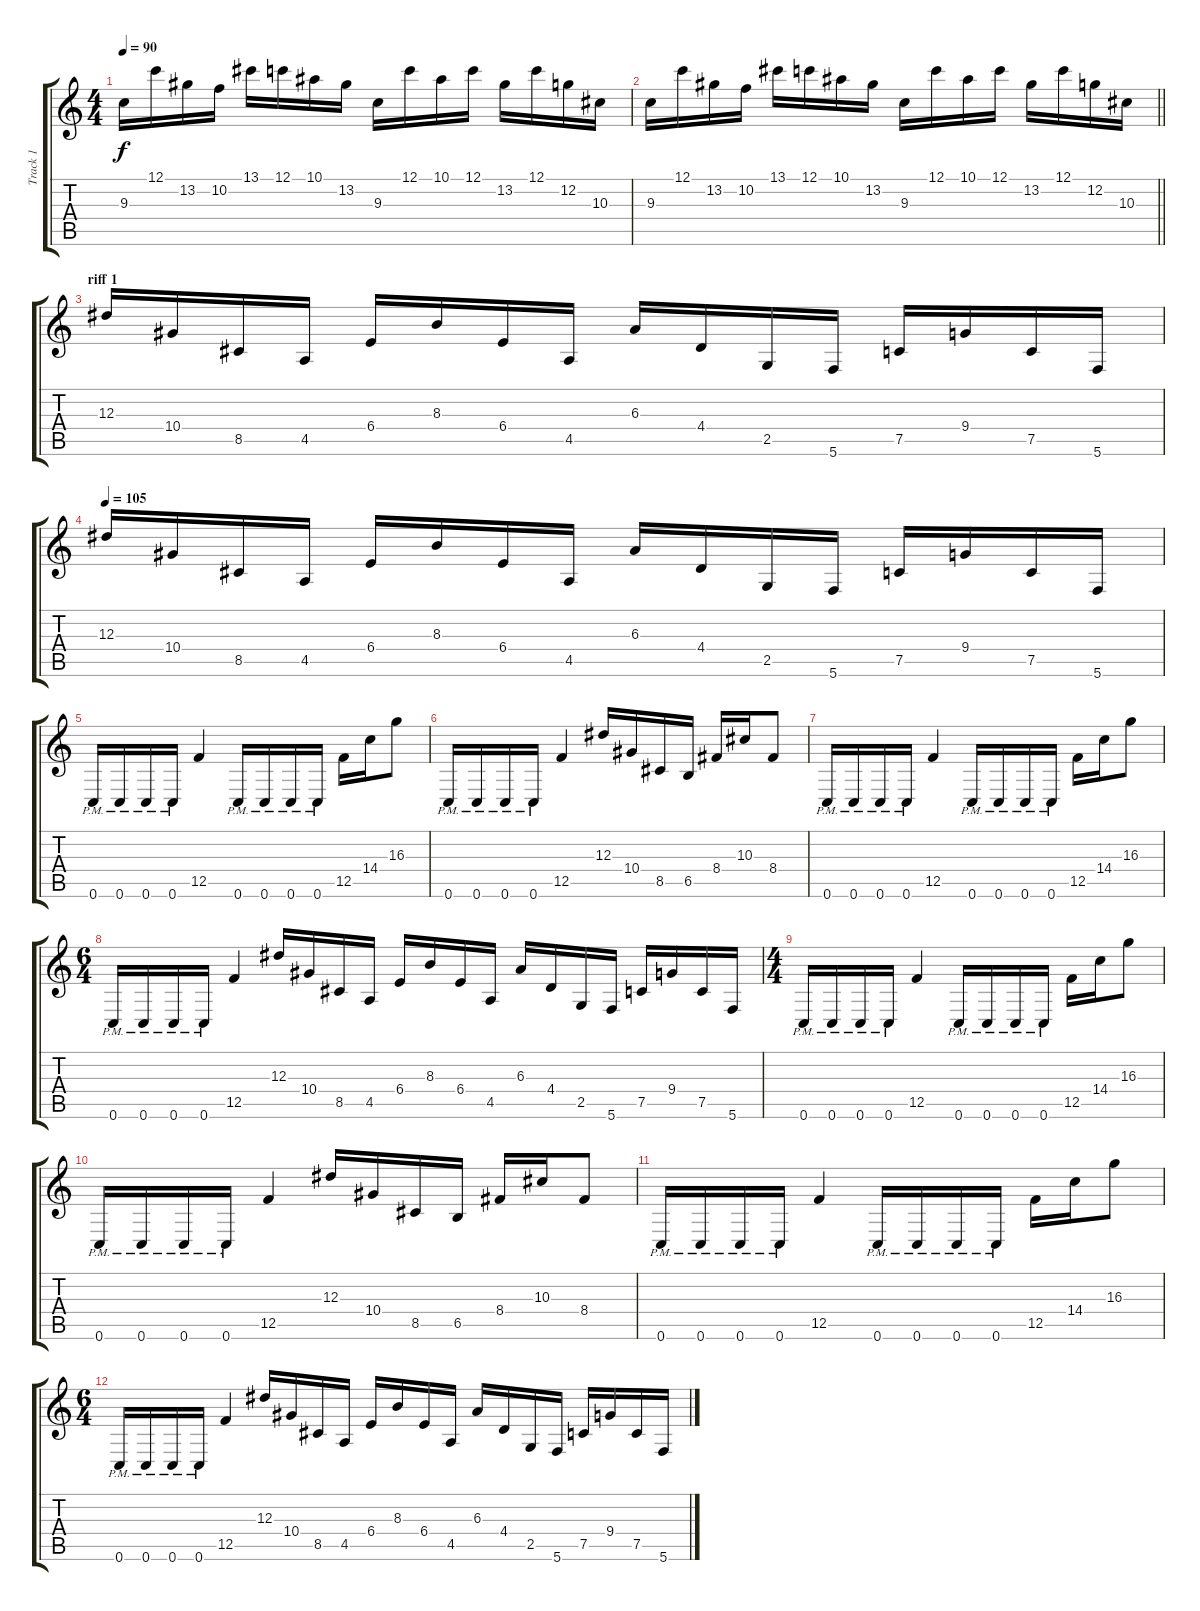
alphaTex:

\track ("Track 1" "Track 1") {instrument distortionguitar}
\staff {score tabs}
\tuning (C4 G3 Eb3 Bb2 F2 C2) {hide}
\ts (4 4)
\tempo 90
\clef g2
\ks c
9.3.16{dy f} 12.1.16 13.2.16 10.2.16 13.1.16 12.1.16 10.1.16 13.2.16 9.3.16 12.1.16 10.1.16 12.1.16 13.2.16 12.1.16 12.2.16 10.3.16 |
\barLineRight lightlight
9.3.16 12.1.16 13.2.16 10.2.16 13.1.16 12.1.16 10.1.16 13.2.16 9.3.16 12.1.16 10.1.16 12.1.16 13.2.16 12.1.16 12.2.16 10.3.16 |
\section ("" "riff 1")
12.3.16 10.4.16 8.5.16 4.5.16 6.4.16 8.3.16 6.4.16 4.5.16 6.3.16 4.4.16 2.5.16 5.6.16 7.5.16 9.4.16 7.5.16 5.6.16 |
\tempo 105
12.3.16 10.4.16 8.5.16 4.5.16 6.4.16 8.3.16 6.4.16 4.5.16 6.3.16 4.4.16 2.5.16 5.6.16 7.5.16 9.4.16 7.5.16 5.6.16 |
0.6{pm}.16 0.6{pm}.16 0.6{pm}.16 0.6{pm}.16 12.5.4 0.6{pm}.16 0.6{pm}.16 0.6{pm}.16 0.6{pm}.16 12.5.16 14.4.16 16.3.8 |
0.6{pm}.16 0.6{pm}.16 0.6{pm}.16 0.6{pm}.16 12.5.4 12.3.16 10.4.16 8.5.16 6.5.16 8.4.16 10.3.16 8.4.8 |
0.6{pm}.16 0.6{pm}.16 0.6{pm}.16 0.6{pm}.16 12.5.4 0.6{pm}.16 0.6{pm}.16 0.6{pm}.16 0.6{pm}.16 12.5.16 14.4.16 16.3.8 |
\ts (6 4)
0.6{pm}.16 0.6{pm}.16 0.6{pm}.16 0.6{pm}.16 12.5.4 12.3.16 10.4.16 8.5.16 4.5.16 6.4.16 8.3.16 6.4.16 4.5.16 6.3.16 4.4.16 2.5.16 5.6.16 7.5.16 9.4.16 7.5.16 5.6.16 |
\ts (4 4)
0.6{pm}.16 0.6{pm}.16 0.6{pm}.16 0.6{pm}.16 12.5.4 0.6{pm}.16 0.6{pm}.16 0.6{pm}.16 0.6{pm}.16 12.5.16 14.4.16 16.3.8 |
0.6{pm}.16 0.6{pm}.16 0.6{pm}.16 0.6{pm}.16 12.5.4 12.3.16 10.4.16 8.5.16 6.5.16 8.4.16 10.3.16 8.4.8 |
0.6{pm}.16 0.6{pm}.16 0.6{pm}.16 0.6{pm}.16 12.5.4 0.6{pm}.16 0.6{pm}.16 0.6{pm}.16 0.6{pm}.16 12.5.16 14.4.16 16.3.8 |
\ts (6 4)
0.6{pm}.16 0.6{pm}.16 0.6{pm}.16 0.6{pm}.16 12.5.4 12.3.16 10.4.16 8.5.16 4.5.16 6.4.16 8.3.16 6.4.16 4.5.16 6.3.16 4.4.16 2.5.16 5.6.16 7.5.16 9.4.16 7.5.16 5.6.16
